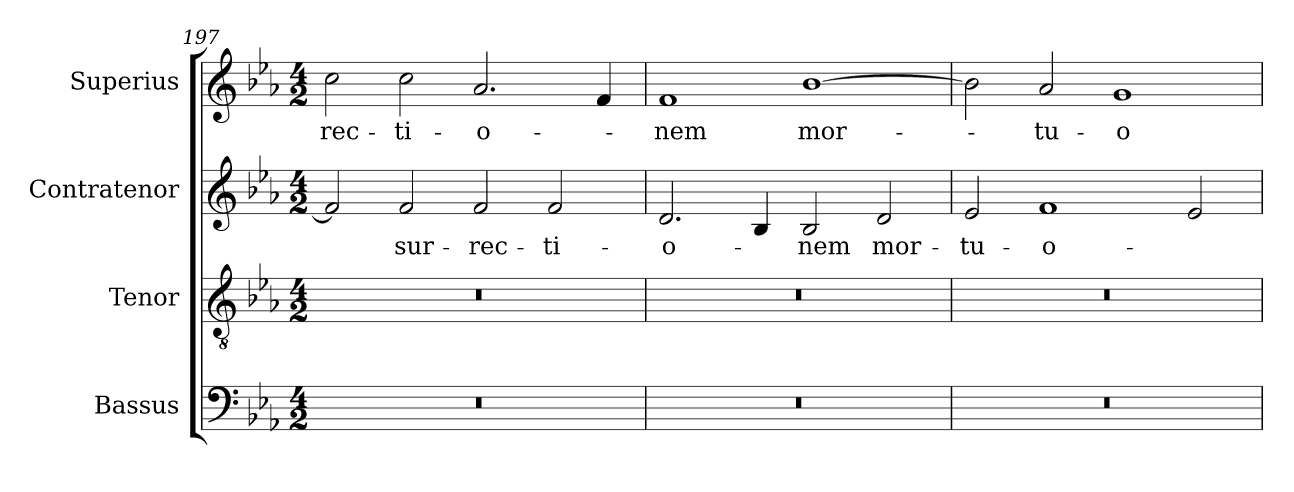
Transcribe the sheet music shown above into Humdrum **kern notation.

**kern	**kern	**kern	**text	**kern	**text
*part4	*part3	*part2	*part2	*part1	*part1
*staff4	*staff3	*staff2	*staff2	*staff1	*staff1
*I"Bassus	*I"Tenor	*I"Contratenor	*	*I"Superius	*
*I'B.	*I'T.	*	*	*	*
*clefF4	*clefGv2	*clefG2	*	*clefG2	*
*	*ITrd7c12	*ITrd7c12	*	*	*
*k[b-e-a-]	*k[b-e-a-]	*k[b-e-a-]	*	*k[b-e-a-]	*
*E-:	*E-:	*E-:	*	*E-:	*
*M4/2	*M4/2	*M4/2	*	*M4/2	*
=197	=197	=197	=197	=197	=197
!LO:N:vis=1	!LO:N:vis=1	!	!	!	!
!	!	!	!	!	!LO:LY:b:color=#000000
0r	0r	2Fi/]	.	2cci\	-rec-
!	!	!	!LO:LY:b:color=#000000	!	!
!	!	!	!	!	!LO:LY:b:color=#000000
.	.	2Fi/	-sur-	2cci\	-ti-
!	!	!	!LO:LY:b:color=#000000	!	!
!	!	!	!	!	!LO:LY:b:color=#000000
.	.	2Fi/	-rec-	2.a-i/	-o-
!	!	!	!LO:LY:b:color=#000000	!	!
.	.	2Fi/	-ti-	.	.
.	.	.	.	4fi/	.
!!LO:LB:g=z
=198	=198	=198	=198	=198	=198
!LO:N:vis=1	!LO:N:vis=1	!	!	!	!
!	!	!	!LO:LY:b:color=#000000	!	!
!	!	!	!	!	!LO:LY:b:color=#000000
0r	0r	2.Di/	-o-	1fi	-nem
.	.	4BB-i/	.	.	.
!	!	!	!LO:LY:b:color=#000000	!	!
!	!	!	!	!	!LO:LY:b:color=#000000
.	.	2BB-i/	-nem	[>1b-i	mor-
!	!	!	!LO:LY:b:color=#000000	!	!
.	.	2Di/	mor-	.	.
=199	=199	=199	=199	=199	=199
!LO:N:vis=1	!LO:N:vis=1	!	!	!	!
!	!	!	!LO:LY:b:color=#000000	!	!
0r	0r	2E-i/	-tu-	2b-i\]	.
!	!	!	!LO:LY:b:color=#000000	!	!
!	!	!	!	!	!LO:LY:b:color=#000000
.	.	1Fi	-o-	2a-i/	-tu-
!	!	!	!	!	!LO:LY:b:color=#000000
.	.	.	.	1gi	-o-
.	.	2E-i/	.	.	.
=	=	=	=	=	=
*-	*-	*-	*-	*-	*-
